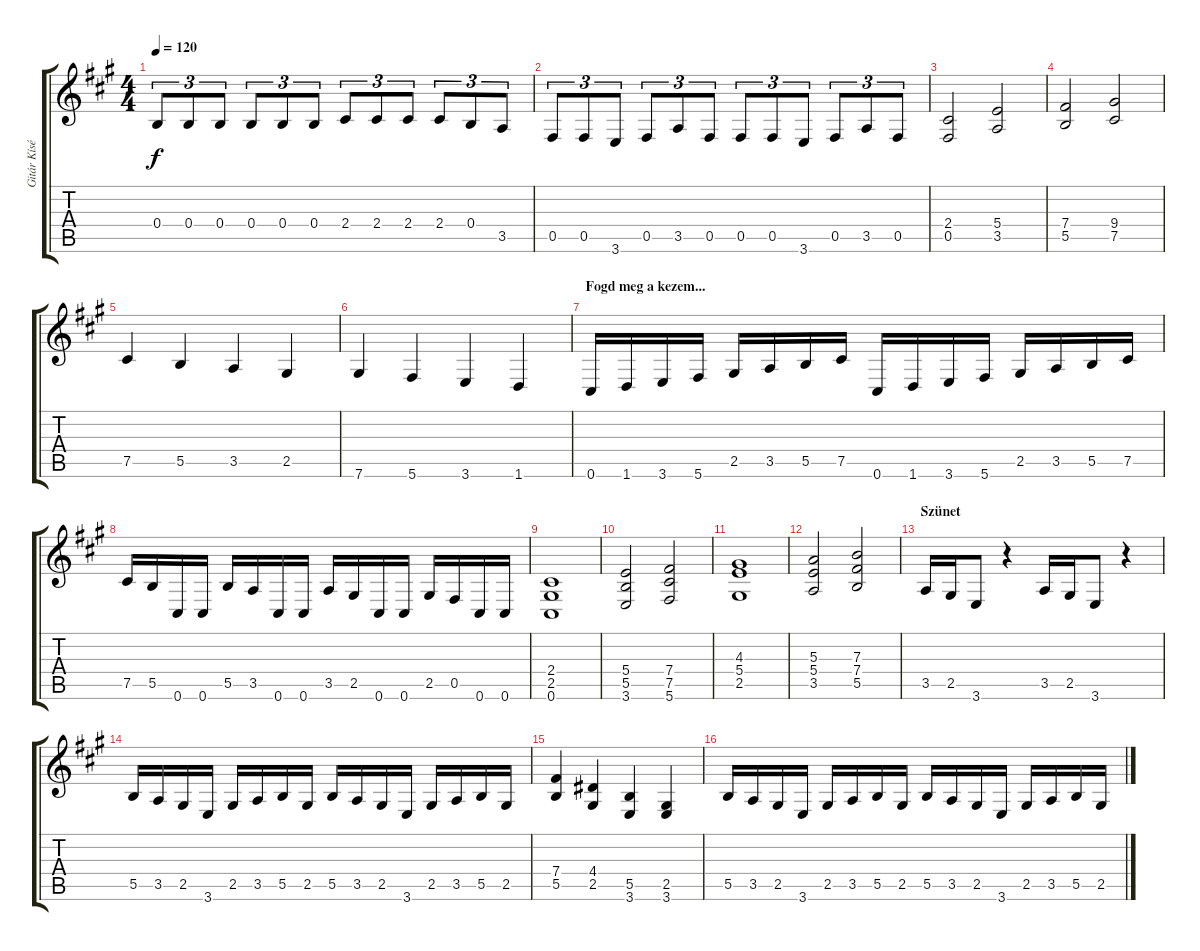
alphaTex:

\track ("Gitár Kíséret 1" "Gitár Kísé") {instrument distortionguitar}
\staff {score tabs}
\tuning (Db4 Ab3 E3 B2 Gb2 Db2) {hide}
\ts (4 4)
\tempo 120
\clef g2
\ks a
0.4.8{tu (3 2) dy f} 0.4.8{tu (3 2)} 0.4.8{tu (3 2)} 0.4.8{tu (3 2)} 0.4.8{tu (3 2)} 0.4.8{tu (3 2)} 2.4.8{tu (3 2)} 2.4.8{tu (3 2)} 2.4.8{tu (3 2)} 2.4.8{tu (3 2)} 0.4.8{tu (3 2)} 3.5.8{tu (3 2)} |
0.5.8{tu (3 2)} 0.5.8{tu (3 2)} 3.6.8{tu (3 2)} 0.5.8{tu (3 2)} 3.5.8{tu (3 2)} 0.5.8{tu (3 2)} 0.5.8{tu (3 2)} 0.5.8{tu (3 2)} 3.6.8{tu (3 2)} 0.5.8{tu (3 2)} 3.5.8{tu (3 2)} 0.5.8{tu (3 2)} |
(2.4 0.5).2 (5.4 3.5).2 |
(7.4 5.5).2 (9.4 7.5).2 |
7.5.4 5.5.4 3.5.4 2.5.4 |
7.6.4 5.6.4 3.6.4 1.6.4 |
\section ("" "Fogd meg a kezem...")
0.6.16 1.6.16 3.6.16 5.6.16 2.5.16 3.5.16 5.5.16 7.5.16 0.6.16 1.6.16 3.6.16 5.6.16 2.5.16 3.5.16 5.5.16 7.5.16 |
7.5.16 5.5.16 0.6.16 0.6.16 5.5.16 3.5.16 0.6.16 0.6.16 3.5.16 2.5.16 0.6.16 0.6.16 2.5.16 0.5.16 0.6.16 0.6.16 |
(2.4 2.5 0.6).1 |
(5.4 5.5 3.6).2 (7.4 7.5 5.6).2 |
(4.3 5.4 2.5).1 |
(5.3 5.4 3.5).2 (7.3 7.4 5.5).2 |
\section ("" "Szünet")
3.5.16 2.5.16 3.6.8 r.4 3.5.16 2.5.16 3.6.8 r.4 |
5.5.16 3.5.16 2.5.16 3.6.16 2.5.16 3.5.16 5.5.16 2.5.16 5.5.16 3.5.16 2.5.16 3.6.16 2.5.16 3.5.16 5.5.16 2.5.16 |
(7.4 5.5).4 (4.4 2.5).4 (5.5 3.6).4 (2.5 3.6).4 |
5.5.16 3.5.16 2.5.16 3.6.16 2.5.16 3.5.16 5.5.16 2.5.16 5.5.16 3.5.16 2.5.16 3.6.16 2.5.16 3.5.16 5.5.16 2.5.16
